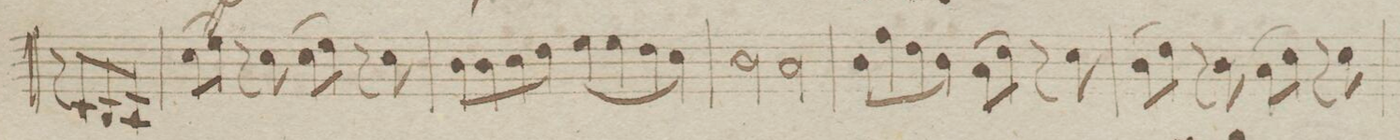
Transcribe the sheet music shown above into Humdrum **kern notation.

**kern	**dynam
*I"Violin 2do	*
*clefG2	*
*k[b-e-]	*
*met(c)	*
*M4/4	*
8r	.
8c/L	.
8B-/	.
8A/J	.
=85	=85
(8cc\L	.
8ee-\J)	.
8r	.
8cc\	.
(8cc\L	.
8ee-\J)	.
8r	.
8cc\	.
=86	=86
8b-\L	.
8b-\	.
8cc\	.
8dd\J	.
8ee-\L	.
8ee-\	.
8dd\	.
8cc\J	.
=87	=87
2b-\	.
2a\	.
=88	=88
8b-\L	.
8ff\	.
8dd\	.
8b-\J	.
(8a\L	.
8cc\J)	.
8r	.
8cc\	.
=89	=89
(8b-\L	.
8dd\J)	.
8r	.
8b-\	.
(8a\L	.
8cc\J)	.
8r	.
8cc\	.
=90	=90
*-	*-
